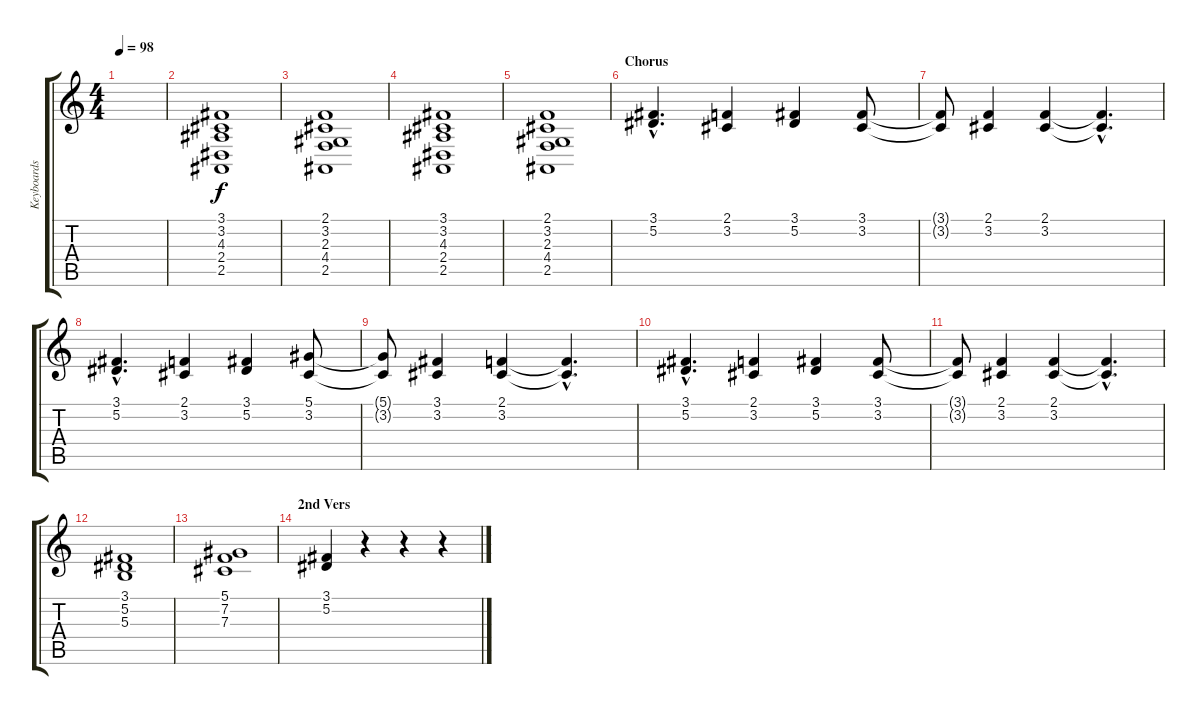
\track ("Keyboards" "Keyboards") {instrument pad1newage}
\staff {score tabs}
\tuning (Eb4 Bb3 Gb3 Db3 Ab2 Eb2) {hide}
\ts (4 4)
\tempo 98
\clef g2
\ks c
|
(3.1 3.2 4.3 2.4 2.5).1 |
(2.1 3.2 2.3 4.4 2.5).1 |
(3.1 3.2 4.3 2.4 2.5).1 |
(2.1 3.2 2.3 4.4 2.5).1 |
\section ("" "Chorus")
(3.1{hac} 5.2{hac}).4{d} (2.1 3.2).4 (3.1 5.2).4 (3.1 3.2).8 |
(3.1{t} 3.2{t}).8 (2.1 3.2).4 (2.1 3.2).4 (2.1{hac t} 3.2{hac t}).4{d} |
(3.1{hac} 5.2{hac}).4{d} (2.1 3.2).4 (3.1 5.2).4 (5.1 3.2).8 |
(5.1{t} 3.2{t}).8 (3.1 3.2).4 (2.1 3.2).4 (2.1{hac t} 3.2{hac t}).4{d} |
(3.1{hac} 5.2{hac}).4{d} (2.1 3.2).4 (3.1 5.2).4 (3.1 3.2).8 |
(3.1{t} 3.2{t}).8 (2.1 3.2).4 (2.1 3.2).4 (2.1{hac t} 3.2{hac t}).4{d} |
(3.1 5.2 5.3).1 |
(5.1 7.2 7.3).1 |
\section ("" "2nd Vers")
(3.1 5.2).4 r.4 r.4 r.4
